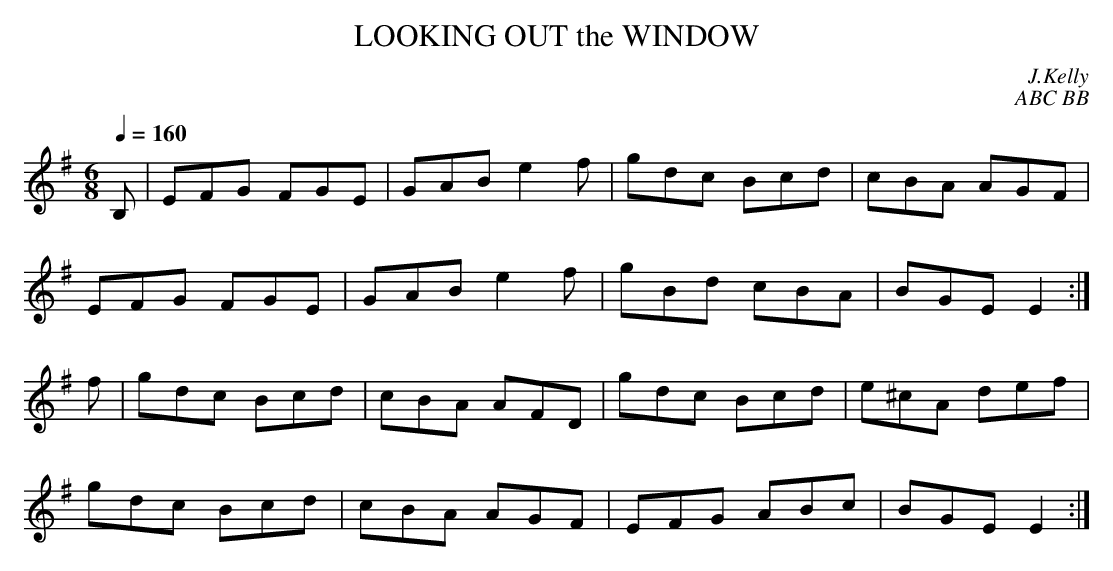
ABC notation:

X:1
T:LOOKING OUT the WINDOW
C:J.Kelly
C:ABC BB
M:6/8
L:1/8
Q:1/4=160
K:Em
B,|EFG FGE|GAB e2f|gdc Bcd|cBA AGF|
EFG FGE|GAB e2f|gBd cBA|BGE E2:|
f|gdc Bcd|cBA AFD|gdc Bcd|e^cA def|
gdc Bcd|cBA AGF|EFG ABc|BGE E2:|
